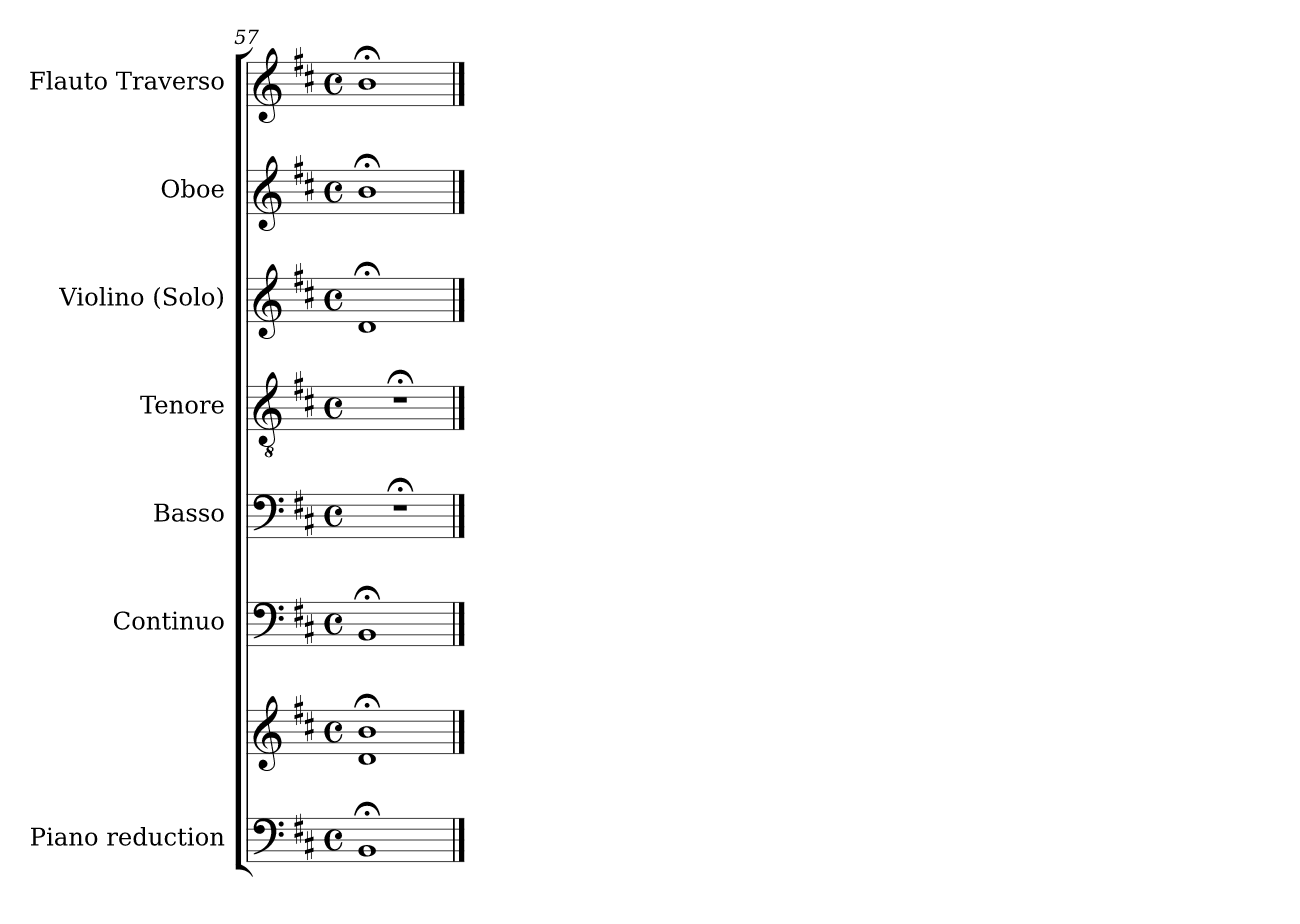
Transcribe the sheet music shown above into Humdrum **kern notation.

**kern	**kern	**kern	**kern	**kern	**kern	**kern	**kern
*part7	*part7	*part6	*part5	*part4	*part3	*part2	*part1
*staff8	*staff7	*staff6	*staff5	*staff4	*staff3	*staff2	*staff1
*I"Piano reduction	*	*I"Continuo	*I"Basso	*I"Tenore	*I"Violino (Solo)	*I"Oboe	*I"Flauto Traverso
*I'Pno	*	*	*	*	*I'Vln	*I'Ob	*I'Fl
*clefF4	*clefG2	*clefF4	*clefF4	*clefGv2	*clefG2	*clefG2	*clefG2
*k[f#c#]	*k[f#c#]	*k[f#c#]	*k[f#c#]	*k[f#c#]	*k[f#c#]	*k[f#c#]	*k[f#c#]
*M4/4	*M4/4	*M4/4	*M4/4	*M4/4	*M4/4	*M4/4	*M4/4
*met(c)	*met(c)	*met(c)	*met(c)	*met(c)	*met(c)	*met(c)	*met(c)
=57	=57	=57	=57	=57	=57	=57	=57
*	*^	*	*	*	*	*	*
1BB;<	1b;<	1d	1BB;<	1r;<	1r;<	1d;<	1b;<	1b;<
*	*v	*v	*	*	*	*	*	*
==	==	==	==	==	==	==	==
*-	*-	*-	*-	*-	*-	*-	*-
